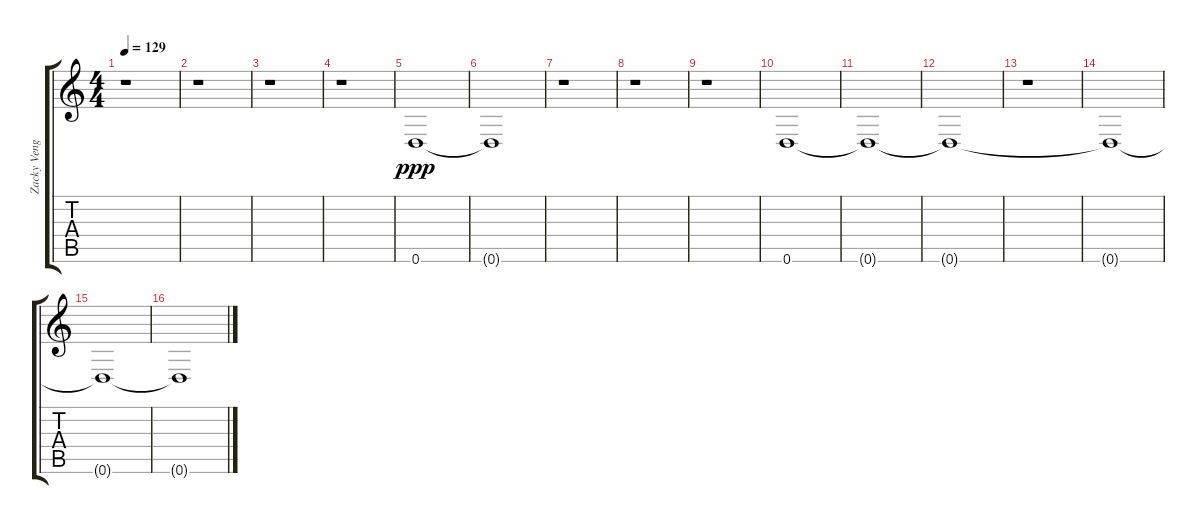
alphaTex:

\track ("Zacky Vengeance (Rhythm)" "Zacky Veng") {instrument distortionguitar}
\staff {score tabs}
\tuning (E4 B3 G3 D3 A2 D2) {hide}
\ts (4 4)
\tempo 129
\clef g2
\ks c
r.1{dy ppp} |
r.1 |
r.1 |
r.1 |
0.6.1 |
0.6{t}.1 |
r.1 |
r.1 |
r.1 |
0.6.1 |
0.6{t}.1 |
0.6{t}.1 |
r.1 |
0.6{t}.1 |
0.6{t}.1 |
0.6{t}.1
